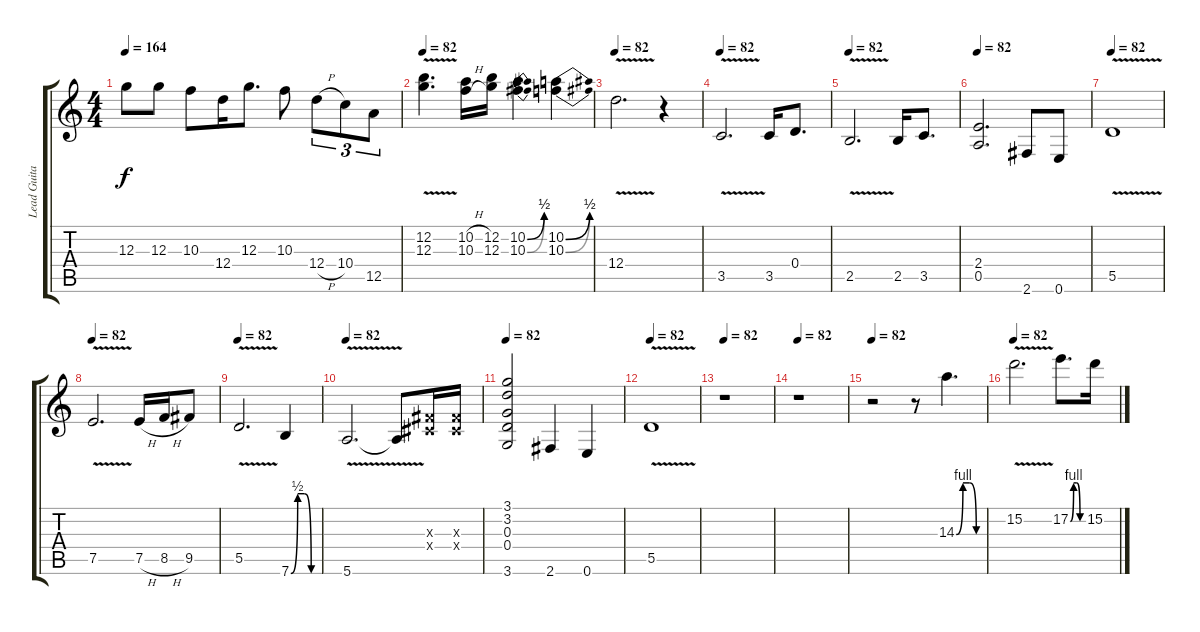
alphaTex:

\track ("Lead Guitar: Slash" "Lead Guita") {instrument distortionguitar}
\staff {score tabs}
\tuning (E4 B3 G3 D3 A2 E2) {hide}
\ts (4 4)
\tempo 164
\clef g2
\ks c
12.3.8{dy f} 12.3.8 10.3.8 12.4.16 12.3.8{d} 10.3.8 12.4{h}.8{tu (3 2)} 10.4.8{tu (3 2)} 12.5.8{tu (3 2)} |
\tempo 82
(12.2{v} 12.3{v}).4{d} (10.2{h} 10.3{h}).16 (12.2 12.3).16 (10.2{be (bend 0 0 60 2)} 10.3{be (bend 0 0 60 2)}).4 (10.2{be (bend 0 0 60 2)} 10.3{be (bend 0 0 60 2)}).4 |
\tempo 82
12.4{v}.2{d} r.4 |
\tempo 82
3.5{v}.2{d instrument distortionguitar} 3.5.16 0.4.8{d} |
\tempo 82
2.5{v}.2{d} 2.5.16 3.5.8{d} |
\tempo 82
(2.4 0.5).2{d} 2.6.8 0.6.8 |
\tempo 82
5.5{v}.1 |
\tempo 82
7.5{v}.2{d} 7.5{h}.16 8.5{h}.16 9.5.8 |
\tempo 82
5.5{v}.2{d} 7.6{be (custom 0 0 15 2 30 2 45 0 60 0)}.4 |
\tempo 82
5.6{v}.2{d} 5.6{t}.8 (-1.3{x} -1.4{x}).16 (-1.3{x} -1.4{x}).16 |
\tempo 82
(3.1 3.2 0.3 0.4 3.6).2 2.6.4 0.6.4 |
\tempo 82
5.5{v}.1 |
\tempo 82
r.1 |
\tempo 82
r.1 |
\tempo 82
r.2 r.8 14.3{be (custom 0 0 15 4 30 4 45 0 60 0)}.4{d} |
\tempo 82
15.2{v}.2{d} 17.2{be (custom 0 0 15 4 30 4 45 0 60 0)}.8{d} 15.2.16
